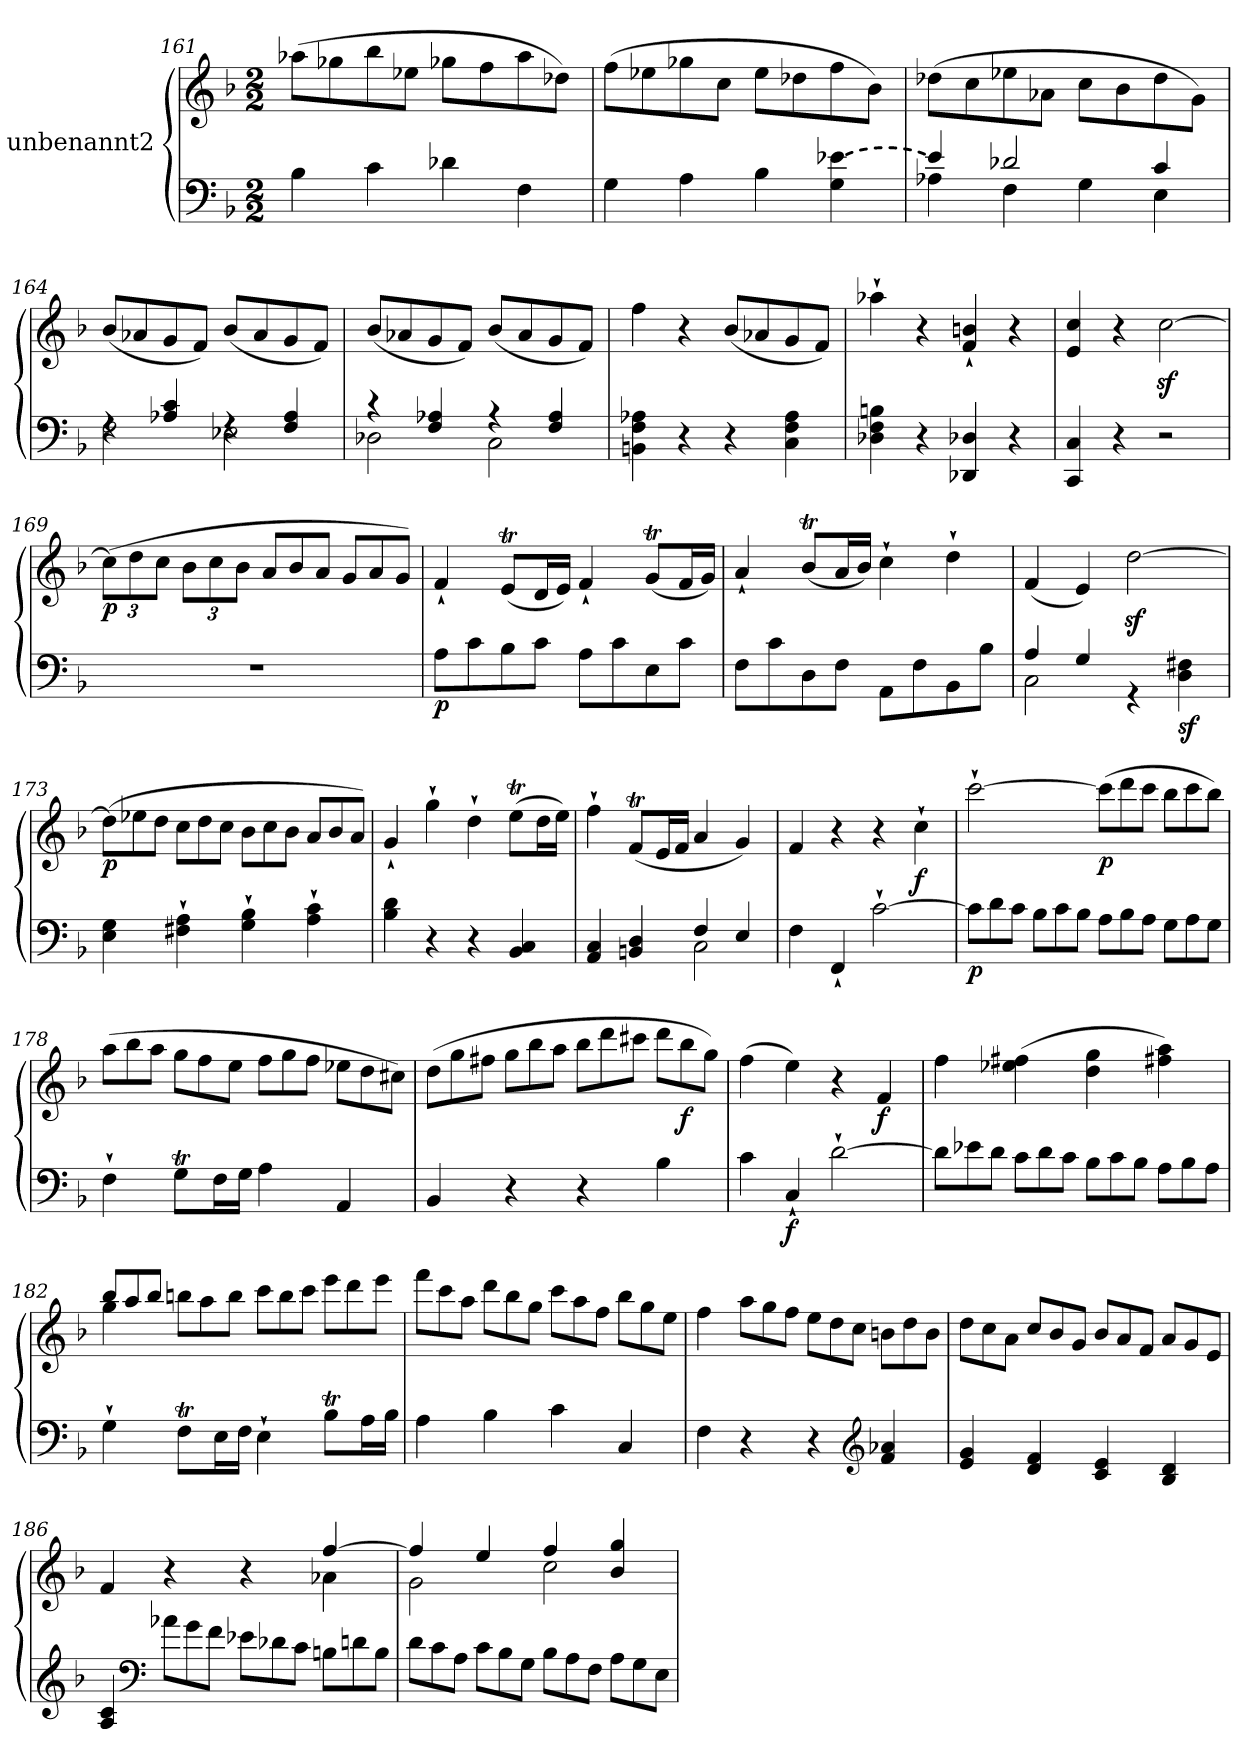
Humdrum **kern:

**kern	**kern	**dynam
*part1	*part1	*part1
*staff2	*staff1	*staff1/2
*I"unbenannt2	*	*
*clefF4	*clefG2	*
*k[b-]	*k[b-]	*
*M2/2	*M2/2	*
=161	=161	=161
4B-\	(>8aa-X\L	.
.	8gg-X\	.
4c\	8bb-\	.
.	8ee-X\J	.
4d-X\	8gg-X\L	.
.	8ff\	.
4F\	8aa-\	.
.	8dd-X\J)	.
=162	=162	=162
4G\	(>8ff\L	.
.	8ee-X\	.
4A\	8gg-X\	.
.	8cc\J	.
4B-\	8ee-\L	.
.	8dd-X\	.
!LO:T:n=2:dash	!	!
4G\ [4e-X\	8ff\	.
.	8b-\J)	.
!!LO:LB:g=z
=163	=163	=163
*^	*	*
4e-/]	4A-X\	(>8dd-X\L	.
.	.	8cc\	.
2d-X/	4F\	8ee-X\	.
.	.	8a-X\J	.
.	4G\	8cc\L	.
.	.	8b-\	.
4c/	4E\	8dd-\	.
.	.	8g\J)	.
=164	=164	=164	=164
4rF	2F\	(<8b-/L	.
.	.	8a-X/	.
4A-X/ 4c/	.	8g/	.
.	.	8f/J)	.
4rF	2E-X\	(<8b-/L	.
.	.	8a-/	.
4F/ 4A-/	.	8g/	.
.	.	8f/J)	.
=165	=165	=165	=165
4r	2D-X\	(<8b-/L	.
.	.	8a-X/	.
4F/ 4A-X/	.	8g/	.
.	.	8f/J)	.
4r	2C\	(<8b-/L	.
.	.	8a-/	.
4F/ 4A-/	.	8g/	.
.	.	8f/J)	.
*v	*v	*	*
=166	=166	=166
4BBn\ 4F\ 4A-X\	4ff\	.
4r	4r	.
4r	(<8b-/L	.
.	8a-X/	.
4C\ 4F\ 4A-\	8g/	.
.	8f/J)	.
=167	=167	=167
4D-X\ 4F\ 4Bn\	4aa-X`\	.
4r	4r	.
4DD-X/ 4D-X/	4f/` 4bn/`	.
4r	4r	.
=168	=168	=168
4CC/ 4C/	4e/ 4cc/	.
4r	4r	.
2r	[2ccz<\	.
!!LO:PB:g=z
=169	=169	=169
*	*Xbrackettup	*
!	!	!LO:DY:b
1r	(>12cc\L]	p
.	12dd\	.
.	12cc\J	.
.	12b-\L	.
.	12cc\	.
.	12b-\J	.
*	*Xtuplet	*
.	12a/L	.
.	12b-/	.
.	12a/J	.
.	12g/L	.
.	12a/	.
.	12g/J)	.
=170	=170	=170
!	!	!LO:DY:b=2
8A\L	4f`/	p
8c\	.	.
8B-\	(<8et/L	.
8c\J	16d/L	.
.	16e/JJ)	.
8A\L	4f`/	.
8c\	.	.
8E\	(<8gT/L	.
8c\J	16f/L	.
.	16g/JJ)	.
=171	=171	=171
8F\L	4a`/	.
8c\	.	.
8D\	(<8b-T/L	.
8F\J	16a/L	.
.	16b-/JJ)	.
8AA\L	4cc`\	.
8F\	.	.
8BB-\	4dd`\	.
8B-\J	.	.
=172	=172	=172
*^	*	*
4A/	2C\	(<4f/	.
4G/	.	4e/)	.
4rGG	2ryy	[2ddz<\	.
!	!	!	!LO:DY:b=2
4D\ 4F#X\	.	.	sf
*v	*v	*	*
=173	=173	=173
!	!	!LO:DY:b
4E\ 4G\	(>12dd\L]	p
.	12ee-X\	.
.	12dd\J	.
4F#X\` 4A\`	12cc\L	.
.	12dd\	.
.	12cc\J	.
4G\` 4B-\`	12b-\L	.
.	12cc\	.
.	12b-\J	.
4A\` 4c\`	12a/L	.
.	12b-/	.
.	12a/J)	.
=174	=174	=174
4B-\ 4d\	4g`/	.
4r	4gg`\	.
4r	4dd`\	.
4BB-/ 4C/	(>8eet\L	.
.	16dd\L	.
.	16ee\JJ)	.
!!LO:LB:g=z
=175	=175	=175
*^	*	*
4AA/ 4C/	2ryy	4ff`\	.
4BBn/ 4D/	.	(<8fT/L	.
.	.	16e/L	.
.	.	16f/JJ	.
4F/	2C\	4a/	.
4E/	.	4g/)	.
*v	*v	*	*
=176	=176	=176
4F\	4f/	.
4FF`/	4r	.
[2c`\	4r	.
!	!	!LO:DY:b
.	4cc`\	f
=177	=177	=177
*Xtuplet	*	*
!	!	!LO:DY:b=2
12c\L]	[2ccc`\	p
12d\	.	.
12c\J	.	.
12B-\L	.	.
12c\	.	.
12B-\J	.	.
!	!	!LO:DY:b
12A\L	(>12ccc\L]	p
12B-\	12ddd\	.
12A\J	12ccc\J	.
12G\L	12bb-\L	.
12A\	12ccc\	.
12G\J	12bb-\J)	.
=178	=178	=178
4F`\	(>12aa\L	.
.	12bb-\	.
.	12aa\J	.
8GT\L	12gg\L	.
.	12ff\	.
16F\L	.	.
.	12ee\J	.
16G\JJ	.	.
4A\	12ff\L	.
.	12gg\	.
.	12ff\J	.
4AA/	12ee-X\L	.
.	12dd\	.
.	12cc#X\J)	.
!!LO:LB:g=z
=179	=179	=179
4BB-/	(>12dd\L	.
.	12gg\	.
.	12ff#X\J	.
4r	12gg\L	.
.	12bb-\	.
.	12aa\J	.
4r	12bb-\L	.
.	12ddd\	.
.	12ccc#X\J	.
4B-\	12ddd\L	.
!	!	!LO:DY:b
.	12bb-\	f
.	12gg\J)	.
=180	=180	=180
4c\	(>4ff\	.
!	!	!LO:DY:b=2
4C`/	4ee\)	f
[2d`\	4r	.
!	!	!LO:DY:b
.	4f/	f
=181	=181	=181
12d\L]	4ff\	.
12e-X\	.	.
12d\J	.	.
12c\L	(>4ee-X\ 4ff#X\	.
12d\	.	.
12c\J	.	.
12B-\L	4dd\ 4gg\	.
12c\	.	.
12B-\J	.	.
12A\L	4ff#X\ 4aa\)	.
12B-\	.	.
12A\J	.	.
=182	=182	=182
*	*^	*
4G`\	12bb-/L	4gg\	.
.	12aa/	.	.
.	12bb-/J	.	.
8FT\L	12bbn\L	2.ryy	.
.	12aa\	.	.
16E\L	.	.	.
.	12bb\J	.	.
16F\JJ	.	.	.
4E`\	12ccc\L	.	.
.	12bb\	.	.
.	12ccc\J	.	.
8B-T\L	12eee\L	.	.
.	12ddd\	.	.
16A\L	.	.	.
.	12eee\J	.	.
16B-\JJ	.	.	.
*	*v	*v	*
!!LO:LB:g=z
=183	=183	=183
4A\	12fff\L	.
.	12ccc\	.
.	12aa\J	.
4B-\	12ddd\L	.
.	12bb-\	.
.	12gg\J	.
4c\	12ccc\L	.
.	12aa\	.
.	12ff\J	.
4C/	12bb-\L	.
.	12gg\	.
.	12ee\J	.
=184	=184	=184
4F\	4ff\	.
4r	12aa\L	.
.	12gg\	.
.	12ff\J	.
4r	12ee\L	.
.	12dd\	.
.	12cc\J	.
*clefG2	*	*
4f/ 4a-X/	12bn\L	.
.	12dd\	.
.	12b\J	.
=185	=185	=185
4e/ 4g/	12dd\L	.
.	12cc\	.
.	12a\J	.
4d/ 4f/	12cc/L	.
.	12b-/	.
.	12g/J	.
4c/ 4e/	12b-/L	.
.	12a/	.
.	12f/J	.
4B-/ 4d/	12a/L	.
.	12g/	.
.	12e/J	.
=186	=186	=186
*	*^	*
4A/ 4c/	4f/	2.ryy	.
*clefF4	*	*	*
12a-X\L	4r	.	.
12g\	.	.	.
12f\J	.	.	.
12e-X\L	4r	.	.
12d-X\	.	.	.
12c\J	.	.	.
12Bn\L	[4ff/	4a-X\	.
12dn\	.	.	.
12B\J	.	.	.
!!LO:LB:g=z	!!
=187	=187	=187	=187
12d\L	4ff/]	2g\	.
12c\	.	.	.
12A\J	.	.	.
12c\L	4ee/	.	.
12B-\	.	.	.
12G\J	.	.	.
12B-\L	4ff/	2cc\	.
12A\	.	.	.
12F\J	.	.	.
12A\L	4b-/ 4gg/	.	.
12G\	.	.	.
12E\J	.	.	.
*	*v	*v	*
=	=	=
*-	*-	*-
